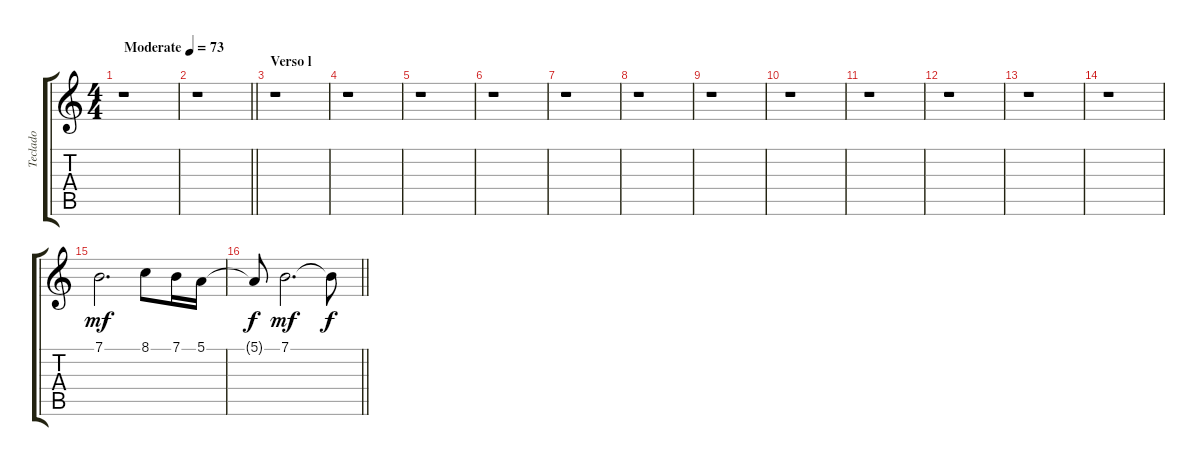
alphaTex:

\track ("Teclado" "Teclado") {instrument accordion}
\staff {score tabs}
\tuning (E4 B3 G3 D3 A2 E2) {hide}
\ts (4 4)
\tempo (73 "Moderate")
\clef g2
\ks c
r.1{dy mf instrument accordion} |
\barLineRight lightlight
r.1 |
\section ("" "Verso l")
r.1 |
r.1 |
r.1 |
r.1 |
r.1 |
r.1 |
r.1 |
r.1 |
r.1 |
r.1 |
r.1 |
r.1 |
7.1.2{d} 8.1.8 7.1.16 5.1.16 |
\barLineRight lightlight
5.1{t}.8{dy f} 7.1.2{d dy mf} 7.1{t}.8{dy f}
